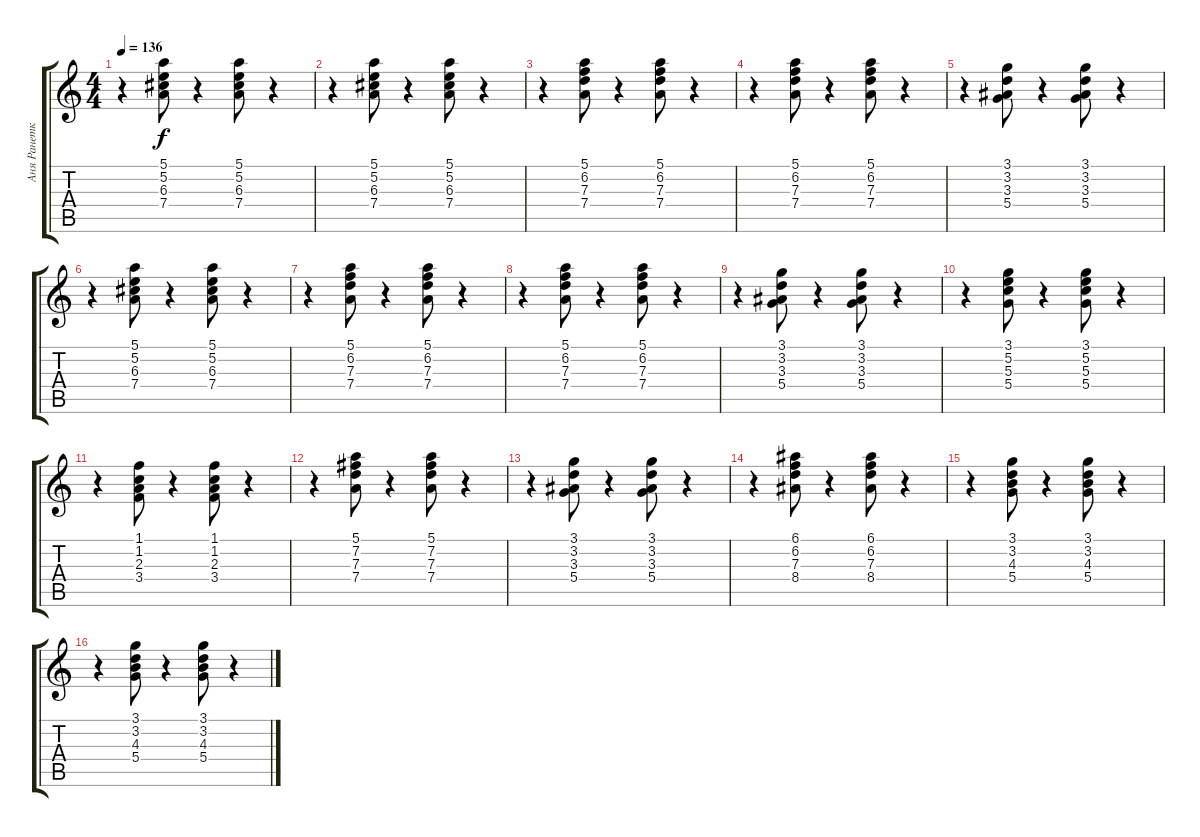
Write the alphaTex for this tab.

\track ("Аня Ранетка" "Аня Ранетк") {instrument electricguitarclean}
\staff {score tabs}
\tuning (E4 B3 G3 D3 A2 E2) {hide}
\ts (4 4)
\tempo 136
\clef g2
\ks c
r.4{dy f} (5.1 5.2 6.3 7.4).8 r.4 (5.1 5.2 6.3 7.4).8 r.4 |
r.4 (5.1 5.2 6.3 7.4).8 r.4 (5.1 5.2 6.3 7.4).8 r.4 |
r.4 (5.1 6.2 7.3 7.4).8 r.4 (5.1 6.2 7.3 7.4).8 r.4 |
r.4 (5.1 6.2 7.3 7.4).8 r.4 (5.1 6.2 7.3 7.4).8 r.4 |
r.4 (3.1 3.2 3.3 5.4).8 r.4 (3.1 3.2 3.3 5.4).8 r.4 |
r.4 (5.1 5.2 6.3 7.4).8 r.4 (5.1 5.2 6.3 7.4).8 r.4 |
r.4 (5.1 6.2 7.3 7.4).8 r.4 (5.1 6.2 7.3 7.4).8 r.4 |
r.4 (5.1 6.2 7.3 7.4).8 r.4 (5.1 6.2 7.3 7.4).8 r.4 |
r.4 (3.1 3.2 3.3 5.4).8 r.4 (3.1 3.2 3.3 5.4).8 r.4 |
r.4 (3.1 5.2 5.3 5.4).8 r.4 (3.1 5.2 5.3 5.4).8 r.4 |
r.4 (1.1 1.2 2.3 3.4).8 r.4 (1.1 1.2 2.3 3.4).8 r.4 |
r.4 (5.1 7.2 7.3 7.4).8 r.4 (5.1 7.2 7.3 7.4).8 r.4 |
r.4 (3.1 3.2 3.3 5.4).8 r.4 (3.1 3.2 3.3 5.4).8 r.4 |
r.4 (6.1 6.2 7.3 8.4).8 r.4 (6.1 6.2 7.3 8.4).8 r.4 |
r.4 (3.1 3.2 4.3 5.4).8 r.4 (3.1 3.2 4.3 5.4).8 r.4 |
r.4 (3.1 3.2 4.3 5.4).8 r.4 (3.1 3.2 4.3 5.4).8 r.4
